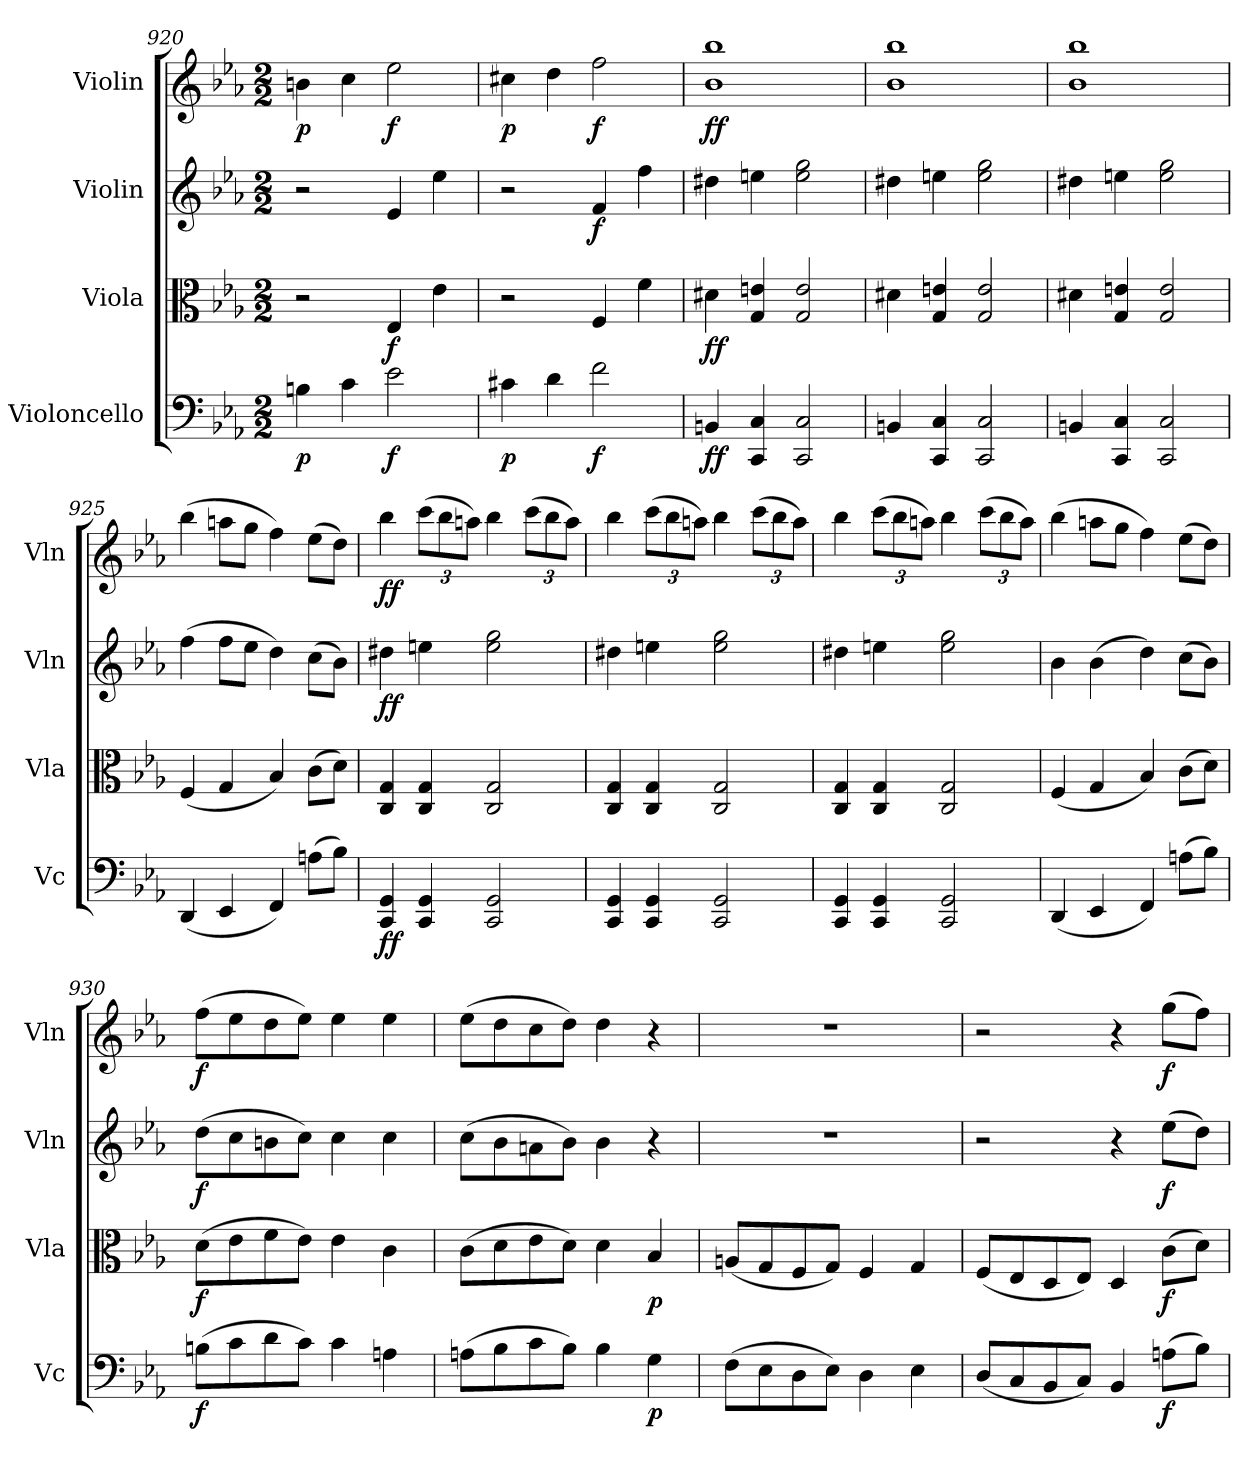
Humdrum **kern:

**kern	**dynam	**kern	**dynam	**kern	**dynam	**kern	**dynam
*part4	*part4	*part3	*part3	*part2	*part2	*part1	*part1
*staff4	*staff4	*staff3	*staff3	*staff2	*staff2	*staff1	*staff1
*I"Violoncello	*	*I"Viola	*	*I"Violin	*	*I"Violin	*
*I'Vc	*	*I'Vla	*	*I'Vln	*	*I'Vln	*
*clefF4	*	*clefC3	*	*clefG2	*	*clefG2	*
*k[b-e-a-]	*	*k[b-e-a-]	*	*k[b-e-a-]	*	*k[b-e-a-]	*
*E-:	*	*E-:	*	*E-:	*	*E-:	*
*M2/2	*	*M2/2	*	*M2/2	*	*M2/2	*
=920	=920	=920	=920	=920	=920	=920	=920
4Bn	p	2r	.	2r	.	4bn	p
4c	.	.	.	.	.	4cc	.
2e-	f	4E-	f	4e-	.	2ee-	f
.	.	4e-	.	4ee-	.	.	.
=921	=921	=921	=921	=921	=921	=921	=921
4c#X	p	2r	.	2r	.	4cc#X	p
4d	.	.	.	.	.	4dd	.
2f	f	4F	.	4f	f	2ff	f
.	.	4f	.	4ff	.	.	.
=922	=922	=922	=922	=922	=922	=922	=922
4BBn	ff	4d#X	ff	4dd#X	.	1b- 1bb-	ff
4CC 4C	.	4G 4en	.	4een	.	.	.
2CC 2C	.	2G 2e	.	2ee 2gg	.	.	.
=923	=923	=923	=923	=923	=923	=923	=923
4BBn	.	4d#X	.	4dd#X	.	1b- 1bb-	.
4CC 4C	.	4G 4en	.	4een	.	.	.
2CC 2C	.	2G 2e	.	2ee 2gg	.	.	.
=924	=924	=924	=924	=924	=924	=924	=924
4BBn	.	4d#X	.	4dd#X	.	1b- 1bb-	.
4CC 4C	.	4G 4en	.	4een	.	.	.
2CC 2C	.	2G 2e	.	2ee 2gg	.	.	.
=925	=925	=925	=925	=925	=925	=925	=925
(4DD	.	(4F	.	(4ff	.	(4bb-	.
4EE-	.	4G	.	8ff\L	.	8aan\L	.
.	.	.	.	8ee-\J	.	8gg\J	.
4FF)	.	4B-)	.	4dd)	.	4ff)	.
(8An\L	.	(8c\L	.	(8cc\L	.	(8ee-\L	.
8B-\J)	.	8d\J)	.	8b-\J)	.	8dd\J)	.
=926	=926	=926	=926	=926	=926	=926	=926
4CC 4GG	ff	4C 4G	.	4dd#X	ff	4bb-	ff
4CC 4GG	.	4C 4G	.	4een	.	(12ccc\L	.
.	.	.	.	.	.	12bb-\	.
.	.	.	.	.	.	12aan\J)	.
2CC 2GG	.	2C 2G	.	2ee 2gg	.	4bb-	.
.	.	.	.	.	.	(12ccc\L	.
.	.	.	.	.	.	12bb-\	.
.	.	.	.	.	.	12aa\J)	.
=927	=927	=927	=927	=927	=927	=927	=927
4CC 4GG	.	4C 4G	.	4dd#X	.	4bb-	.
4CC 4GG	.	4C 4G	.	4een	.	(12ccc\L	.
.	.	.	.	.	.	12bb-\	.
.	.	.	.	.	.	12aan\J)	.
2CC 2GG	.	2C 2G	.	2ee 2gg	.	4bb-	.
.	.	.	.	.	.	(12ccc\L	.
.	.	.	.	.	.	12bb-\	.
.	.	.	.	.	.	12aa\J)	.
=928	=928	=928	=928	=928	=928	=928	=928
4CC 4GG	.	4C 4G	.	4dd#X	.	4bb-	.
4CC 4GG	.	4C 4G	.	4een	.	(12ccc\L	.
.	.	.	.	.	.	12bb-\	.
.	.	.	.	.	.	12aan\J)	.
2CC 2GG	.	2C 2G	.	2ee 2gg	.	4bb-	.
.	.	.	.	.	.	(12ccc\L	.
.	.	.	.	.	.	12bb-\	.
.	.	.	.	.	.	12aa\J)	.
=929	=929	=929	=929	=929	=929	=929	=929
(4DD	.	(4F	.	4b-	.	(4bb-	.
4EE-	.	4G	.	(4b-	.	8aan\L	.
.	.	.	.	.	.	8gg\J	.
4FF)	.	4B-)	.	4dd)	.	4ff)	.
(8An\L	.	(8c\L	.	(8cc\L	.	(8ee-\L	.
8B-\J)	.	8d\J)	.	8b-\J)	.	8dd\J)	.
=930	=930	=930	=930	=930	=930	=930	=930
(8Bn\L	f	(8d\L	f	(8dd\L	f	(8ff\L	f
8c\	.	8e-\	.	8cc\	.	8ee-\	.
8d\	.	8f\	.	8bn\	.	8dd\	.
8c\J)	.	8e-\J)	.	8cc\J)	.	8ee-\J)	.
4c	.	4e-	.	4cc	.	4ee-	.
4An	.	4c	.	4cc	.	4ee-	.
=931	=931	=931	=931	=931	=931	=931	=931
(8An\L	.	(8c\L	.	(8cc\L	.	(8ee-\L	.
8B-\	.	8d\	.	8b-\	.	8dd\	.
8c\	.	8e-\	.	8an\	.	8cc\	.
8B-\J)	.	8d\J)	.	8b-\J)	.	8dd\J)	.
4B-	.	4d	.	4b-	.	4dd	.
4G	p	4B-	p	4r	.	4r	.
=932	=932	=932	=932	=932	=932	=932	=932
(8F\L	.	(8An/L	.	1r	.	1r	.
8E-\	.	8G/	.	.	.	.	.
8D\	.	8F/	.	.	.	.	.
8E-\J)	.	8G/J)	.	.	.	.	.
4D	.	4F	.	.	.	.	.
4E-	.	4G	.	.	.	.	.
=933	=933	=933	=933	=933	=933	=933	=933
(8D/L	.	(8F/L	.	2r	.	2r	.
8C/	.	8E-/	.	.	.	.	.
8BB-/	.	8D/	.	.	.	.	.
8C/J)	.	8E-/J)	.	.	.	.	.
4BB-	.	4D	.	4r	.	4r	.
(8An\L	f	(8c\L	f	(8ee-\L	f	(8gg\L	f
8B-\J)	.	8d\J)	.	8dd\J)	.	8ff\J)	.
=	=	=	=	=	=	=	=
*-	*-	*-	*-	*-	*-	*-	*-
